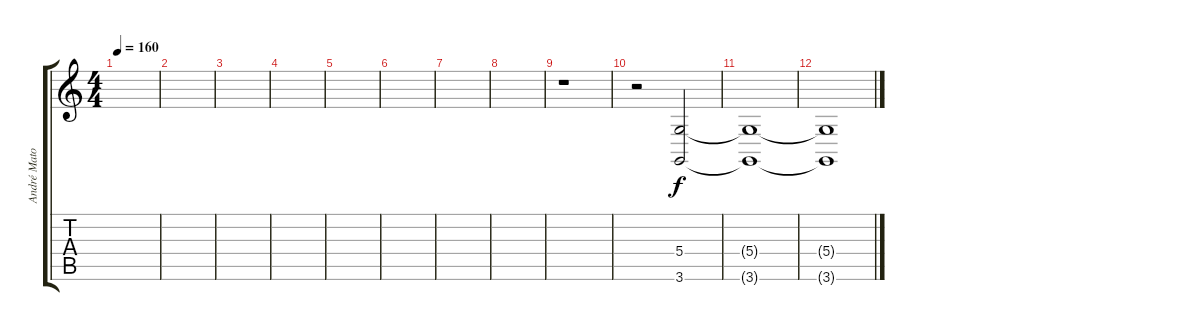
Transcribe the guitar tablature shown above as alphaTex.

\track ("André Matos Vocal" "André Mato") {instrument lead6voice}
\staff {score tabs}
\tuning (E4 B3 G3 D3 A2 E2) {hide}
\ts (4 4)
\tempo 160
\clef g2
\ks c
|
|
|
|
|
|
|
|
r.1 |
r.2 (5.4 3.6).2{instrument seashore} |
(5.4{t} 3.6{t}).1 |
(5.4{t} 3.6{t}).1
